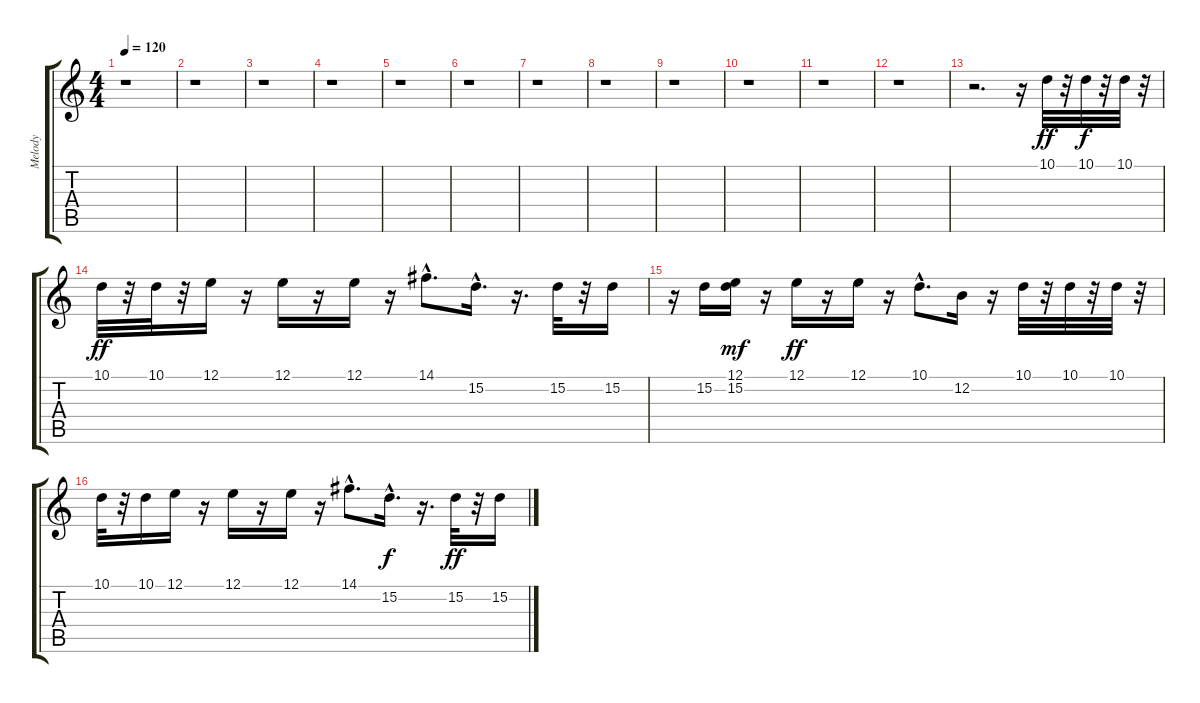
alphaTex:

\track ("Melody              " "Melody    ") {instrument vibraphone}
\staff {score tabs}
\tuning (E4 B3 G3 D3 A2 E2) {hide}
\ts (4 4)
\tempo 120
\clef g2
\ks c
r.1{dy ff instrument vibraphone} |
r.1 |
r.1 |
r.1 |
r.1 |
r.1 |
r.1 |
r.1 |
r.1 |
r.1 |
r.1 |
r.1 |
r.2{d} r.16 10.1.32 r.32 10.1.32{dy f} r.32 10.1.32 r.32 |
10.1.32{dy ff} r.32 10.1.32 r.32 12.1.16 r.16 12.1.16 r.16 12.1.16 r.16 14.1{hac}.8{d} 15.2{hac}.16{d} r.16{d} 15.2.32 r.32 15.2.16 |
r.16 15.2.16 (12.1 15.2).16{dy mf} r.16 12.1.16{dy ff} r.16 12.1.16 r.16 10.1{hac}.8{d} 12.2.16 r.16 10.1.32 r.32 10.1.32 r.32 10.1.32 r.32 |
10.1.32 r.32 10.1.16 12.1.16 r.16 12.1.16 r.16 12.1.16 r.16 14.1{hac}.8{d} 15.2{hac}.16{d dy f} r.16{d} 15.2.32{dy ff} r.32 15.2.16
